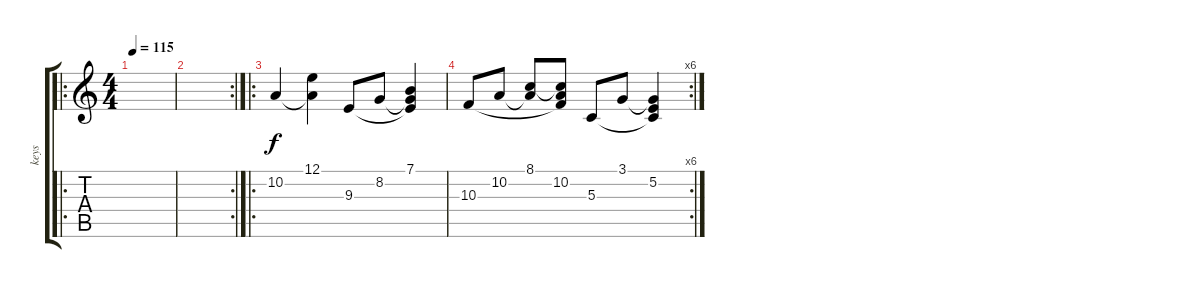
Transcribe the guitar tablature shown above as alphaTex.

\track ("keys" "keys") {instrument altosax}
\staff {score tabs}
\tuning (E4 B3 G3 D3 A2 E2) {hide}
\ro
\ts (4 4)
\tempo 115
\clef g2
\ks c
|
\rc 2
|
\ro
10.2.4 (12.1 10.2{t}).4 9.3.8 8.2.8 (7.1 8.2{t} 9.3{t}).4 |
\rc 6
10.3.8 10.2.8 (8.1 10.2{t}).8 (8.1{t} 10.2 10.3{t}).8 5.3.8 3.1.8 (3.1{t} 5.2 5.3{t}).4
